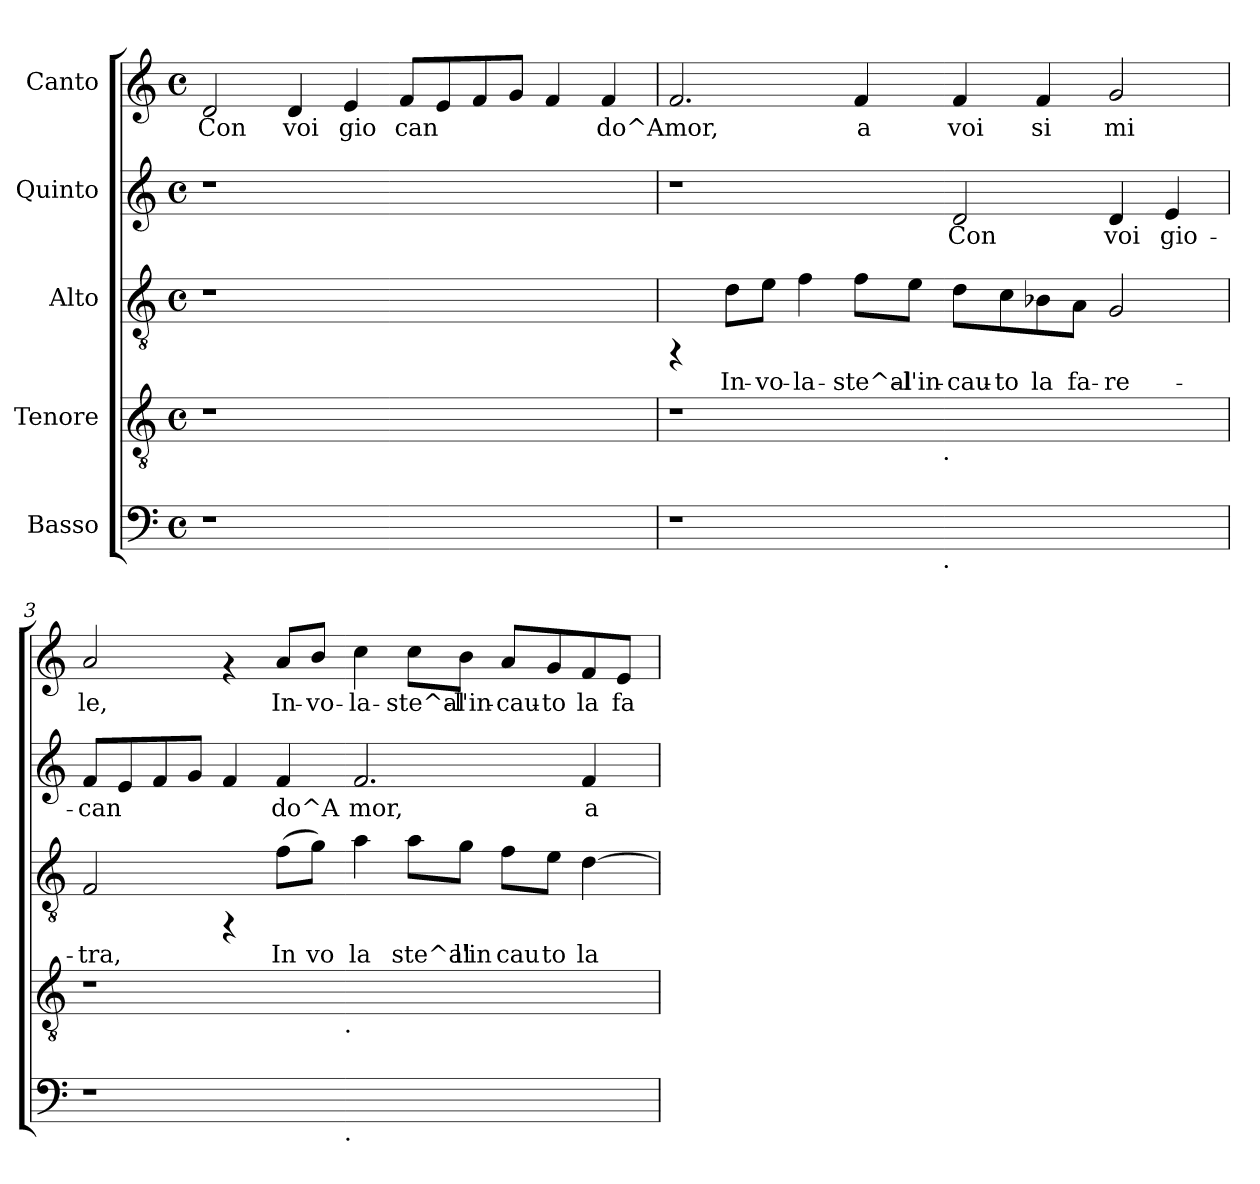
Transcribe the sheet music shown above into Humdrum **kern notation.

**kern	**kern	**kern	**text	**kern	**text	**kern	**text
*part5	*part4	*part3	*part3	*part2	*part2	*part1	*part1
*staff5	*staff4	*staff3	*staff3	*staff2	*staff2	*staff1	*staff1
*I"Basso	*I"Tenore	*I"Alto	*	*I"Quinto	*	*I"Canto	*
!!LO:PB:g=z
*stria5	*stria5	*stria5	*	*stria5	*	*stria5	*
*clefF4	*clefGv2	*clefGv2	*	*clefG2	*	*clefG2	*
*k[]	*k[]	*k[]	*	*k[]	*	*k[]	*
*C:	*C:	*C:	*	*C:	*	*C:	*
*M4/4	*M4/4	*M4/4	*	*M4/4	*	*M4/4	*
*met(c)	*met(c)	*met(c)	*	*met(c)	*	*met(c)	*
=1	=1	=1	=1	=1	=1	=1	=1
!	!	!	!	!	!	!	!LO:LY:b:cj
1r	1r	1r	.	1r	.	2d/	Con
!	!	!	!	!	!	!	!LO:LY:b:cj
.	.	.	.	.	.	4d/	voi
!	!	!	!	!	!	!	!LO:LY:b:cj
.	.	.	.	.	.	4e/	gio
!	!	!	!	!	!	!	!LO:LY:b:cj
1ryy	1ryy	1ryy	.	1ryy	.	8f/L	can
!	!	!	!	!	!	!	!LO:LY:b:cj
.	.	.	.	.	.	8e/	.
!	!	!	!	!	!	!	!LO:LY:b:cj
.	.	.	.	.	.	8f/	.
!	!	!	!	!	!	!	!LO:LY:b:cj
.	.	.	.	.	.	8g/J	.
!	!	!	!	!	!	!	!LO:LY:b:cj
.	.	.	.	.	.	4f/	.
!	!	!	!	!	!	!	!LO:LY:b:cj
.	.	.	.	.	.	4f/	do^A
=2	=2	=2	=2	=2	=2	=2	=2
!	!	!	!	!	!	!	!LO:LY:b:cj
*^	*^	*	*	*	*	*	*
1r	2ryy	1r	2ryy	4rFF	.	1r	.	2.f/	mor,
!	!	!	!	!	!LO:LY:b:cj	!	!	!	!
.	.	.	.	8d\L	In-	.	.	.	.
!	!	!	!	!	!LO:LY:b:cj	!	!	!	!
.	.	.	.	8e\J	-vo-	.	.	.	.
!	!	!	!	!	!LO:LY:b:cj	!	!	!	!
.	4ryy	.	4ryy	4f\	-la-	.	.	.	.
!	!	!	!	!	!LO:LY:b:cj	!	!	!	!LO:LY:b:cj
.	8...ryy	.	8...ryy	8f\L	-ste^al-	.	.	4f/	a
!	!	!	!	!	!LO:LY:b:cj	!	!	!	!
.	.	.	.	8e\J	-l'in-	.	.	.	.
!	!	!	!LO:TX:b:t=.	!	!	!	!	!	!
!	!LO:TX:b:t=.	!	!	!	!	!	!	!	!
.	1ryy	.	1ryy	.	.	.	.	.	.
!	!	!	!	!	!LO:LY:b:cj	!	!LO:LY:b:cj	!	!LO:LY:b:cj
1ryy	.	1ryy	.	8d\L	-cau-	2d/	Con	4f/	voi
!	!	!	!	!	!LO:LY:b:cj	!	!	!	!
.	.	.	.	8c\	-to	.	.	.	.
!	!	!	!	!	!LO:LY:b:cj	!	!	!	!LO:LY:b:cj
.	.	.	.	8B-X\	la	.	.	4f/	si
!	!	!	!	!	!LO:LY:b:cj	!	!	!	!
.	.	.	.	8A\J	fa-	.	.	.	.
!	!	!	!	!	!LO:LY:b:cj	!	!LO:LY:b:cj	!	!LO:LY:b:cj
.	.	.	.	2G/	-re-	4d/	voi	2g/	mi
!	!	!	!	!	!	!	!LO:LY:b:cj	!	!
.	.	.	.	.	.	4e/	gio-	.	.
.	64ryy	.	64ryy	.	.	.	.	.	.
!!LO:LB:g=z
=3	=3	=3	=3	=3	=3	=3	=3	=3	=3
!	!	!	!	!	!LO:LY:b:cj	!	!LO:LY:b:cj	!	!LO:LY:b:cj
1r	2ryy	1r	2ryy	2F/	-tra,	8f/L	-can	2a/	le,
!	!	!	!	!	!	!	!LO:LY:b:cj	!	!
.	.	.	.	.	.	8e/	.	.	.
!	!	!	!	!	!	!	!LO:LY:b:cj	!	!
.	.	.	.	.	.	8f/	.	.	.
!	!	!	!	!	!	!	!LO:LY:b:cj	!	!
.	.	.	.	.	.	8g/J	.	.	.
!	!	!	!	!	!	!	!LO:LY:b:cj	!	!
.	4ryy	.	4ryy	4rFF	.	4f/	.	4rf	.
!	!	!	!	!	!LO:LY:b:cj	!	!LO:LY:b:cj	!	!LO:LY:b:cj
.	8...ryy	.	8...ryy	(>8f\L	In	4f/	do^A	8a/L	In-
!	!	!	!	!	!LO:LY:b:cj	!	!	!	!LO:LY:b:cj
.	.	.	.	8g\J)	vo	.	.	8b/J	-vo-
!	!	!	!LO:TX:b:t=.	!	!	!	!	!	!
!	!LO:TX:b:t=.	!	!	!	!	!	!	!	!
.	1ryy	.	1ryy	.	.	.	.	.	.
!	!	!	!	!	!LO:LY:b:cj	!	!LO:LY:b:cj	!	!LO:LY:b:cj
1ryy	.	1ryy	.	4a\	la	2.f/	mor,	4cc\	-la-
!	!	!	!	!	!LO:LY:b:cj	!	!	!	!LO:LY:b:cj
.	.	.	.	8a\L	ste^al	.	.	8cc\L	-ste^al-
!	!	!	!	!	!LO:LY:b:cj	!	!	!	!LO:LY:b:cj
.	.	.	.	8g\J	l'in	.	.	8b\J	-l'in-
!	!	!	!	!	!LO:LY:b:cj	!	!	!	!LO:LY:b:cj
.	.	.	.	8f\L	cau	.	.	8a/L	-cau-
!	!	!	!	!	!LO:LY:b:cj	!	!	!	!LO:LY:b:cj
.	.	.	.	8e\J	to	.	.	8g/	-to
!	!	!	!	!	!LO:LY:b:cj	!	!LO:LY:b:cj	!	!LO:LY:b:cj
.	.	.	.	[>4d\	la	4f/	a	8f/	la
!	!	!	!	!	!	!	!	!	!LO:LY:b:cj
.	.	.	.	.	.	.	.	8e/J	fa-
.	64ryy	.	64ryy	.	.	.	.	.	.
*v	*v	*	*	*	*	*	*	*	*
*	*v	*v	*	*	*	*	*	*
=	=	=	=	=	=	=	=
*-	*-	*-	*-	*-	*-	*-	*-
